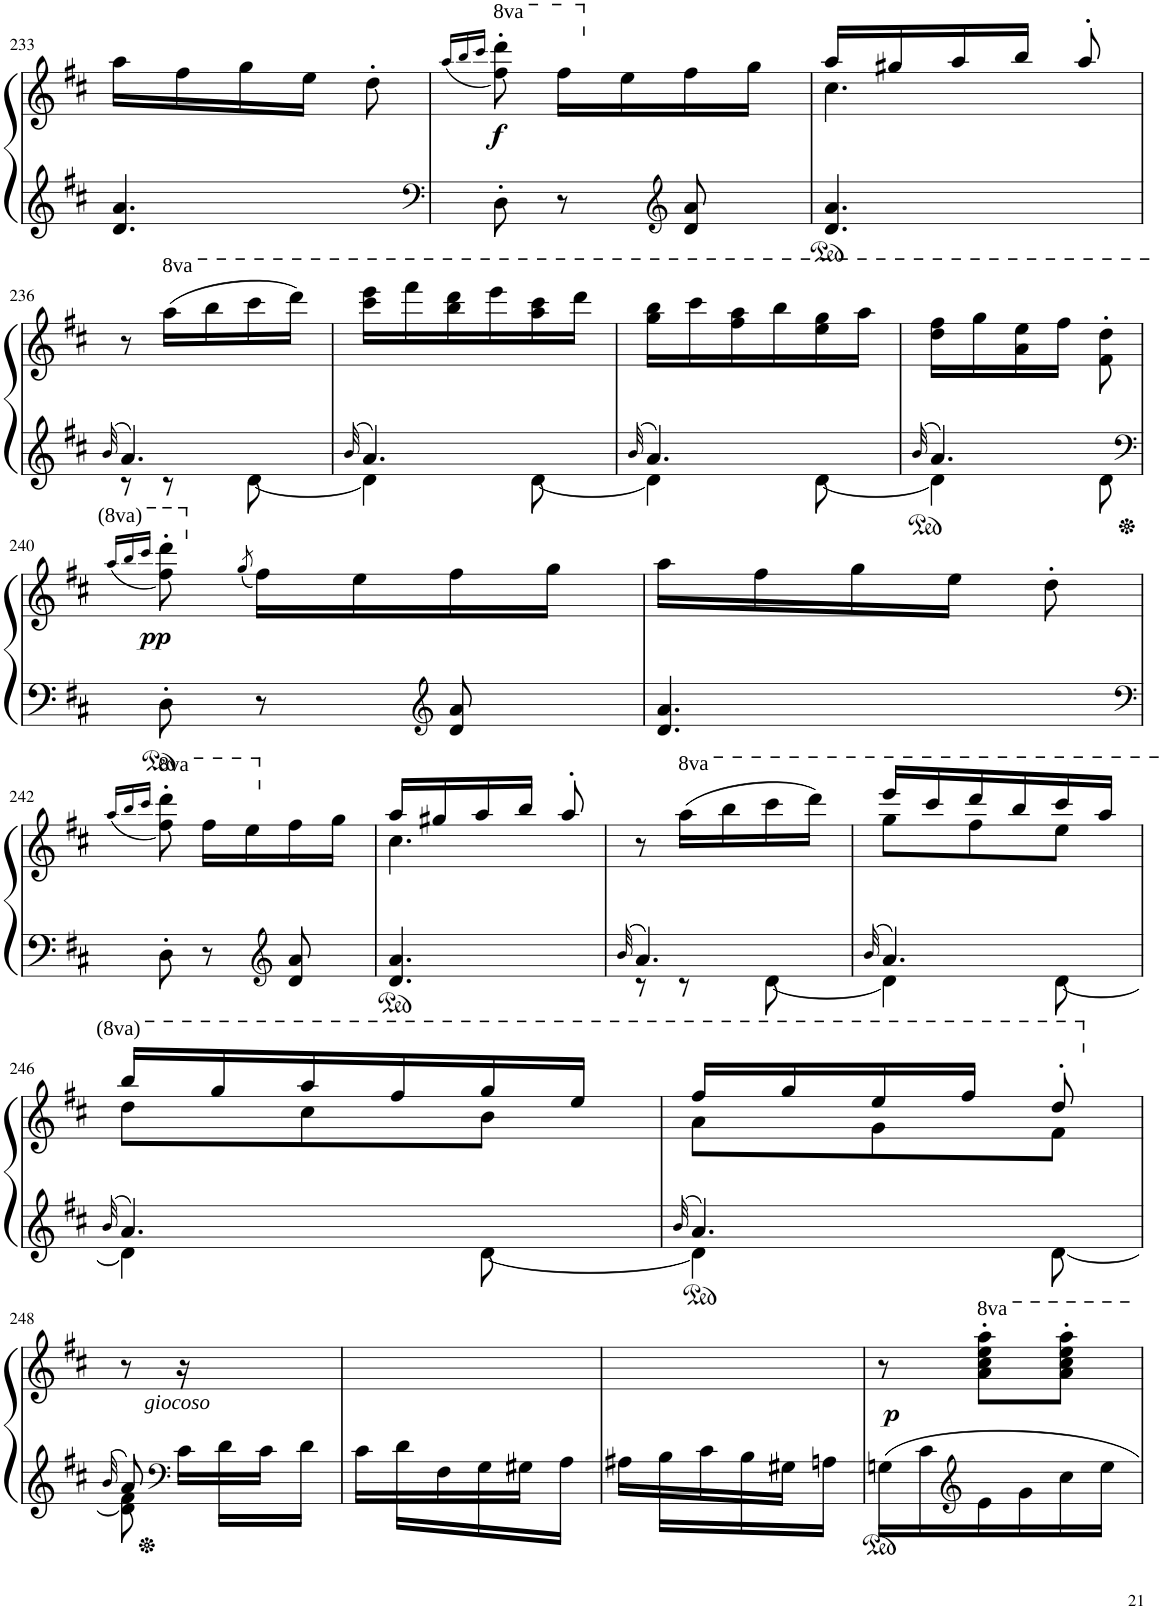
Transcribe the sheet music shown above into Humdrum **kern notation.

**kern	**kern	**dynam
*part1	*part1	*part1
*staff2	*staff1	*staff1/2
*I"Piano	*	*
*I'Pno	*	*
!!LO:PB:g=z
*clefG2	*clefG2	*
*k[f#c#]	*k[f#c#]	*
*M3/8	*M3/8	*
=233	=233	=233
4.d/ 4.a/	16aa\LL	.
.	16ff#\	.
.	16gg\	.
.	16ee\JJ	.
.	8dd'\	.
=234	=234	=234
*clefF4	*	*
.	(16qaaa/LL	.
.	16qbbb/	.
.	16qcccc#/JJ	.
!	!	!LO:DY:b
8D'\	8fff#\' 8dddd\')	f
8r	16ff#\LL	.
.	16ee\	.
*clefG2	*	*
8d/ 8a/	16ff#\	.
.	16gg\JJ	.
=235	=235	=235
*	*^	*
4.d/ 4.a/	16aa/LL	4.cc#\	.
.	16gg#X/	.	.
.	16aa/	.	.
.	16bb/JJ	.	.
.	8aa'/	.	.
*	*v	*v	*
!!LO:LB:g=z
=236	=236	=236
32qb/	.	.
*^	*	*
4.a/	8r	8r	.
*	*	*8va	*
.	8r	(16aaa\LL	.
.	.	16bbb\	.
.	[8d\	16cccc#\	.
.	.	16dddd\JJ)	.
=237	=237	=237	=237
32qb/	.	.	.
4.a/	4d\]	16cccc#\ 16eeee\LL	.
.	.	16ffff#\	.
.	.	16bbb\ 16dddd\	.
.	.	16eeee\	.
.	[8d\	16aaa\ 16cccc#\	.
.	.	16dddd\JJ	.
=238	=238	=238	=238
32qb/	.	.	.
4.a/	4d\]	16ggg\ 16bbb\LL	.
.	.	16cccc#\	.
.	.	16fff#\ 16aaa\	.
.	.	16bbb\	.
.	[8d\	16eee\ 16ggg\	.
.	.	16aaa\JJ	.
=239	=239	=239	=239
32qb/	.	.	.
4.a/	4d\]	16ddd\ 16fff#\LL	.
.	.	16ggg\	.
.	.	16aa\ 16eee\	.
.	.	16fff#\JJ	.
.	8d\	8ff#\' 8ddd\'	.
*v	*v	*	*
!!LO:LB:g=z
=240	=240	=240
*clefF4	*	*
.	(16qaaa/LL	.
.	16qbbb/	.
.	16qcccc#/JJ	.
!	!	!LO:DY:b
8D'\	8fff#\' 8dddd\')	pp
*	*X8va	*
.	(8qgg/	.
8r	16ff#\LL)	.
.	16ee\	.
*clefG2	*	*
8d/ 8a/	16ff#\	.
.	16gg\JJ	.
=241	=241	=241
4.d/ 4.a/	16aa\LL	.
.	16ff#\	.
.	16gg\	.
.	16ee\JJ	.
.	8dd'\	.
!!LO:LB:g=z
=242	=242	=242
*clefF4	*	*
.	(16qaaa/LL	.
.	16qbbb/	.
.	16qcccc#/JJ	.
8D'\	8fff#\' 8dddd\')	.
8r	16ff#\LL	.
.	16ee\	.
*clefG2	*	*
8d/ 8a/	16ff#\	.
.	16gg\JJ	.
=243	=243	=243
*	*^	*
4.d/ 4.a/	16aa/LL	4.cc#\	.
.	16gg#X/	.	.
.	16aa/	.	.
.	16bb/JJ	.	.
.	8aa'/	.	.
*	*v	*v	*
=244	=244	=244
32qb/	.	.
*^	*	*
4.a/	8r	8r	.
*	*	*8va	*
.	8r	(16aaa\LL	.
.	.	16bbb\	.
.	[8d\	16cccc#\	.
.	.	16dddd\JJ)	.
=245	=245	=245	=245
32qb/	.	.	.
*	*	*^	*
4.a/	4d\]	16eeee/LL	8ggg\L	.
.	.	16cccc#/	.	.
.	.	16dddd/	8fff#\	.
.	.	16bbb/	.	.
.	[8d\	16cccc#/	8eee\J	.
.	.	16aaa/JJ	.	.
!!LO:LB:g=z	!!
=246	=246	=246	=246	=246
32qb/	.	.	.	.
4.a/	4d\]	16bbb/LL	8ddd\L	.
.	.	16ggg/	.	.
.	.	16aaa/	8ccc#\	.
.	.	16fff#/	.	.
.	[8d\	16ggg/	8bb\J	.
.	.	16eee/JJ	.	.
=247	=247	=247	=247	=247
32qb/	.	.	.	.
4.a/	4d\]	16fff#/LL	8aa\L	.
.	.	16ggg/	.	.
.	.	16eee/	8gg\	.
.	.	16fff#/JJ	.	.
.	[8d\	8ddd'/	8ff#\J	.
*	*	*v	*v	*
!!LO:LB:g=z
=248	=248	=248	=248
.	32qb/	.	.
*	*^	*	*
*	*	*	*X8va	*
8.ryy	8a/	8d\] 8f#\	8r	.
*clefF4	*	*	*	*
!	!	!	!	!LO:DY:b
.	16c#\LL	4ryy	16r	other-dynamics
16d\LL	16ryy	.	16ryy	.
16ryy	16c#\JJ	.	16ryy	.
16d\JJ	16ryy	.	16ryy	.
*	*v	*v	*	*
=249	=249	=249	=249
16ryy	16c#\LL	16ryy	.
16d\LL	16ryy	16ryy	.
16ryy	16F#\	16ryy	.
16G\	16ryy	16ryy	.
16ryy	16G#X\JJ	16ryy	.
16A\JJ	16ryy	16ryy	.
=250	=250	=250	=250
16ryy	16A#X\LL	16ryy	.
16B\LL	16ryy	16ryy	.
16ryy	16c#\	16ryy	.
16B\	16ryy	16ryy	.
16ryy	16G#X\JJ	16ryy	.
16An\JJ	16ryy	16ryy	.
=251	=251	=251	=251
!	!	!	!LO:DY:b
*v	*v	*	*
16Gn\LL	8r	p
16c#\	.	.
*clefG2	*	*
16e\	8aa\' 8ccc#\' 8eee\' 8aaa\'L	.
16g\	.	.
16cc#\	8aa\' 8ccc#\' 8eee\' 8aaa\'J	.
16ee\JJ	.	.
=	=	=
*-	*-	*-
